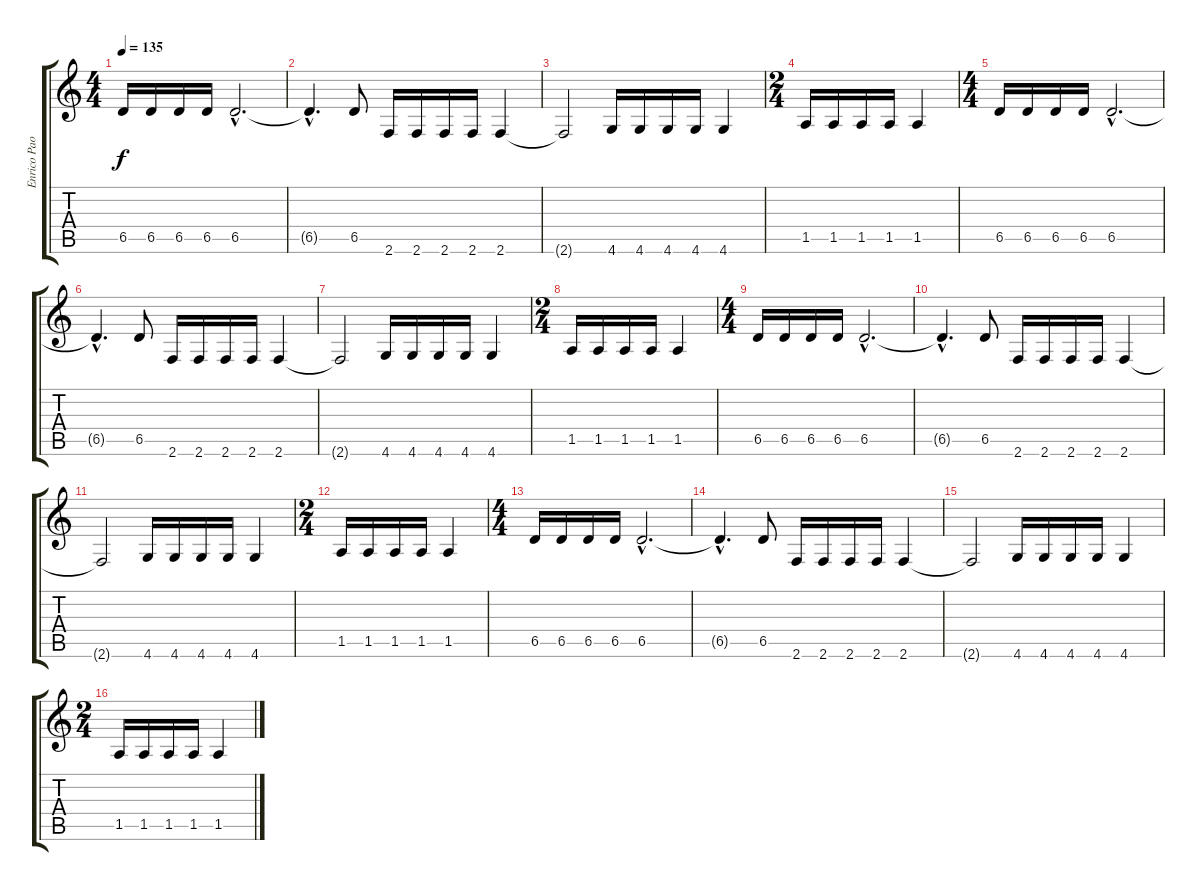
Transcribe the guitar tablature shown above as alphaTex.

\track ("Enrico Paoli" "Enrico Pao") {instrument distortionguitar}
\staff {score tabs}
\tuning (Eb4 Bb3 Gb3 Db3 Ab2 Eb2) {hide}
\ts (4 4)
\tempo 135
\clef g2
\ks c
6.5.16{dy f instrument distortionguitar} 6.5.16 6.5.16 6.5.16 6.5{hac}.2{d} |
6.5{hac t}.4{d} 6.5.8 2.6.16 2.6.16 2.6.16 2.6.16 2.6.4 |
2.6{t}.2 4.6.16 4.6.16 4.6.16 4.6.16 4.6.4 |
\ts (2 4)
1.5.16 1.5.16 1.5.16 1.5.16 1.5.4 |
\ts (4 4)
6.5.16 6.5.16 6.5.16 6.5.16 6.5{hac}.2{d} |
6.5{hac t}.4{d} 6.5.8 2.6.16 2.6.16 2.6.16 2.6.16 2.6.4 |
2.6{t}.2 4.6.16 4.6.16 4.6.16 4.6.16 4.6.4 |
\ts (2 4)
1.5.16 1.5.16 1.5.16 1.5.16 1.5.4 |
\ts (4 4)
6.5.16 6.5.16 6.5.16 6.5.16 6.5{hac}.2{d} |
6.5{hac t}.4{d} 6.5.8 2.6.16 2.6.16 2.6.16 2.6.16 2.6.4 |
2.6{t}.2 4.6.16 4.6.16 4.6.16 4.6.16 4.6.4 |
\ts (2 4)
1.5.16 1.5.16 1.5.16 1.5.16 1.5.4 |
\ts (4 4)
6.5.16 6.5.16 6.5.16 6.5.16 6.5{hac}.2{d} |
6.5{hac t}.4{d} 6.5.8 2.6.16 2.6.16 2.6.16 2.6.16 2.6.4 |
2.6{t}.2 4.6.16 4.6.16 4.6.16 4.6.16 4.6.4 |
\ts (2 4)
1.5.16 1.5.16 1.5.16 1.5.16 1.5.4
